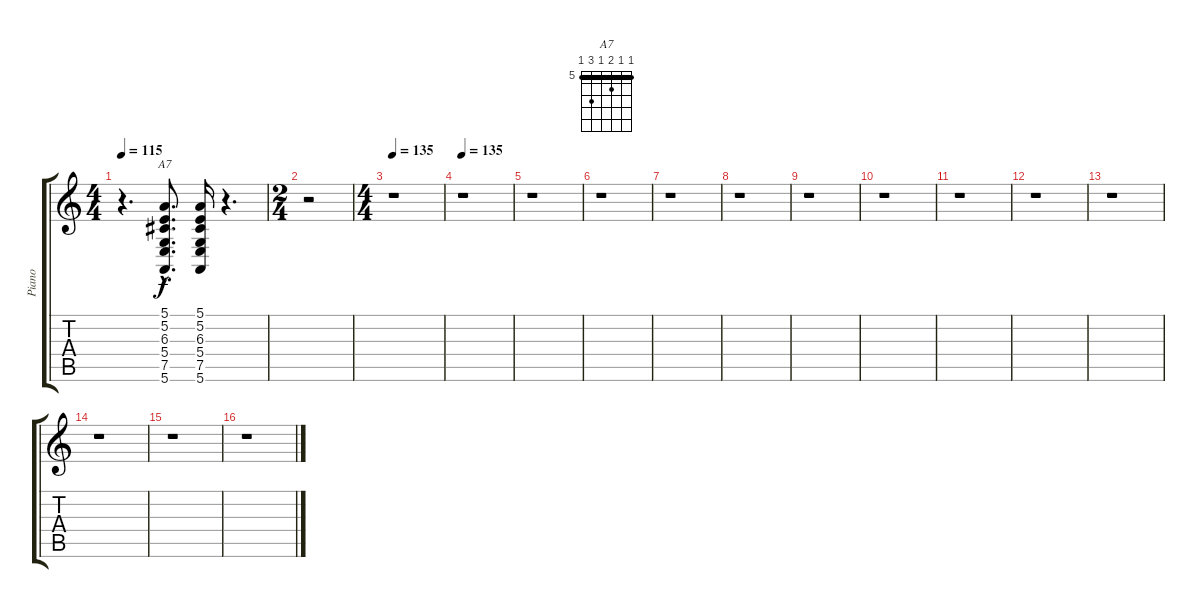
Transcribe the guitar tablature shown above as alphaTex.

\track ("Piano" "Piano") {instrument percussiveorgan}
\staff {score tabs}
\tuning (E4 B3 G3 D3 A2 E2) {hide}
\chord ("A7" 5 5 6 5 7 5) {firstfret 5 barre 5}
\ts (4 4)
\tempo 115
\clef g2
\ks c
r.4{d dy f} (5.1{hac} 5.2{hac} 6.3{hac} 5.4{hac} 7.5{hac} 5.6{hac}).8{d ch "A7"} (5.1 5.2 6.3 5.4 7.5 5.6).16 r.4{d} |
\ts (2 4)
r.2 |
\ts (4 4)
\tempo 135
r.1 |
\tempo 135
r.1 |
r.1 |
r.1 |
r.1 |
r.1 |
r.1 |
r.1 |
r.1 |
r.1 |
r.1 |
r.1 |
r.1 |
r.1
